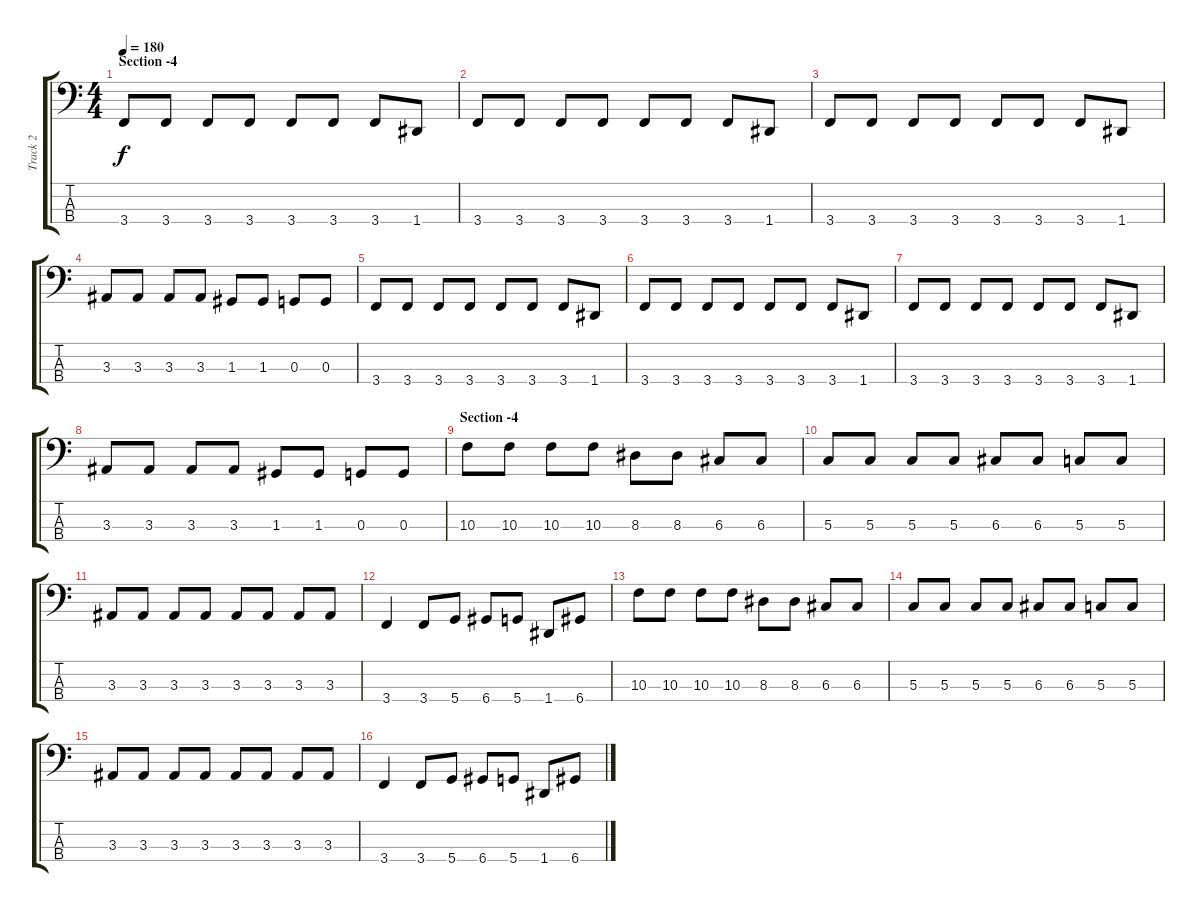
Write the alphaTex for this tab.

\track ("Track 2" "Track 2") {instrument electricbasspick}
\staff {score tabs}
\tuning (F2 C2 G1 D1) {hide}
\ts (4 4)
\section ("" "Section -4")
\tempo 180
\clef f4
\ks c
3.4.8{dy f} 3.4.8 3.4.8 3.4.8 3.4.8 3.4.8 3.4.8 1.4.8 |
3.4.8 3.4.8 3.4.8 3.4.8 3.4.8 3.4.8 3.4.8 1.4.8 |
3.4.8 3.4.8 3.4.8 3.4.8 3.4.8 3.4.8 3.4.8 1.4.8 |
3.3.8 3.3.8 3.3.8 3.3.8 1.3.8 1.3.8 0.3.8 0.3.8 |
3.4.8 3.4.8 3.4.8 3.4.8 3.4.8 3.4.8 3.4.8 1.4.8 |
3.4.8 3.4.8 3.4.8 3.4.8 3.4.8 3.4.8 3.4.8 1.4.8 |
3.4.8 3.4.8 3.4.8 3.4.8 3.4.8 3.4.8 3.4.8 1.4.8 |
3.3.8 3.3.8 3.3.8 3.3.8 1.3.8 1.3.8 0.3.8 0.3.8 |
\section ("" "Section -4")
10.3.8 10.3.8 10.3.8 10.3.8 8.3.8 8.3.8 6.3.8 6.3.8 |
5.3.8 5.3.8 5.3.8 5.3.8 6.3.8 6.3.8 5.3.8 5.3.8 |
3.3.8 3.3.8 3.3.8 3.3.8 3.3.8 3.3.8 3.3.8 3.3.8 |
3.4.4 3.4.8 5.4.8 6.4.8 5.4.8 1.4.8 6.4.8 |
10.3.8 10.3.8 10.3.8 10.3.8 8.3.8 8.3.8 6.3.8 6.3.8 |
5.3.8 5.3.8 5.3.8 5.3.8 6.3.8 6.3.8 5.3.8 5.3.8 |
3.3.8 3.3.8 3.3.8 3.3.8 3.3.8 3.3.8 3.3.8 3.3.8 |
3.4.4 3.4.8 5.4.8 6.4.8 5.4.8 1.4.8 6.4.8
